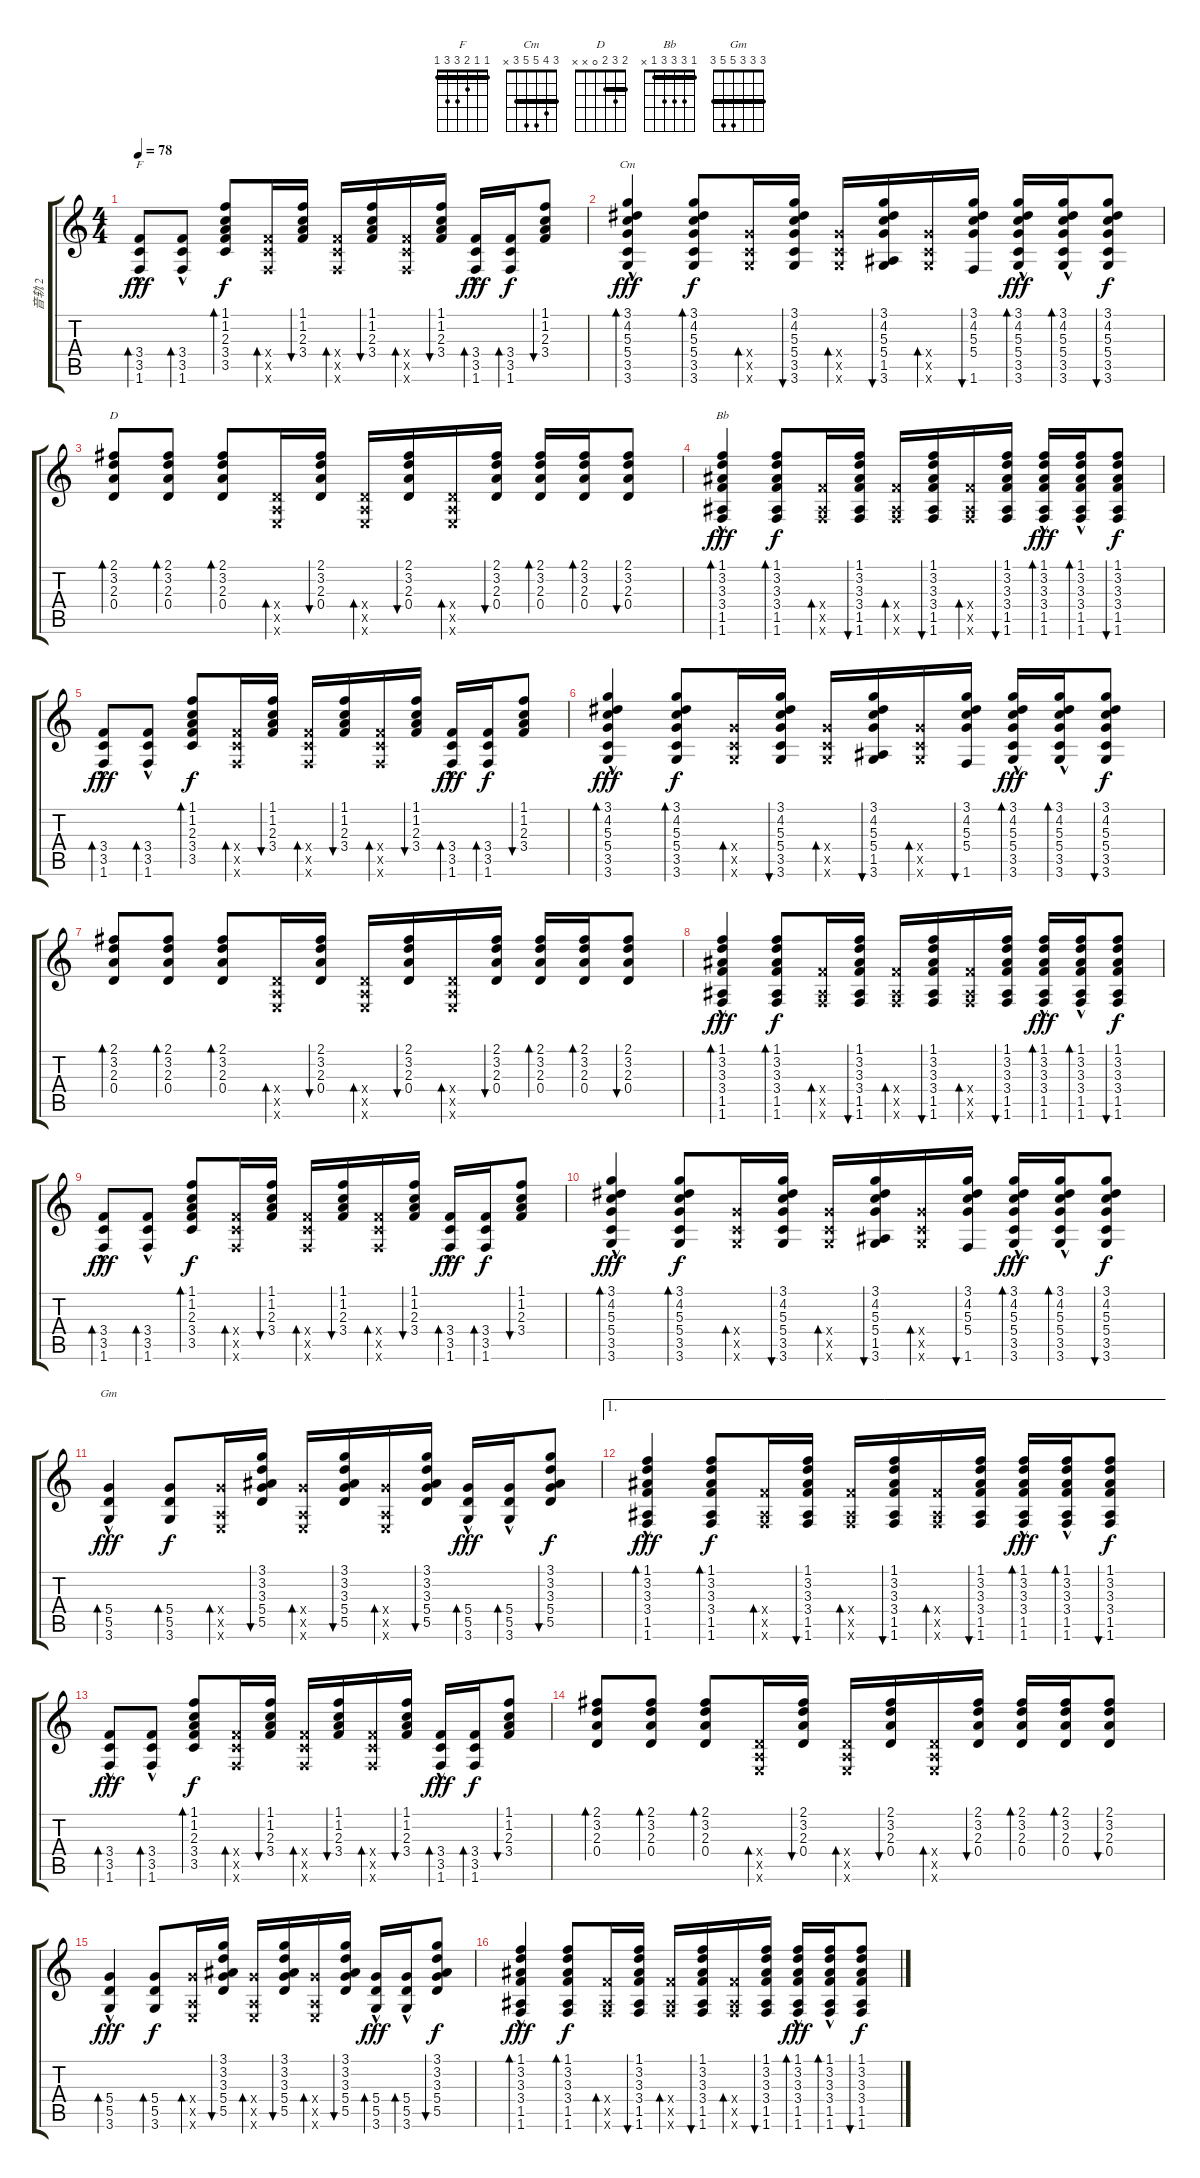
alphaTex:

\track ("音轨 2" "音轨 2") {instrument acousticguitarsteel}
\staff {score tabs}
\tuning (E4 B3 G3 D3 A2 E2) {hide}
\chord ("F" 1 1 2 3 3 1) {barre 1}
\chord ("Cm" 3 4 5 5 3 x) {barre 3}
\chord ("D" 2 3 2 0 x x) {barre 2}
\chord ("Bb" 1 3 3 3 1 x) {barre 1}
\chord ("Gm" 3 3 3 5 5 3) {barre 3}
\ts (4 4)
\tempo 78
\clef g2
\ks c
(3.4 3.5 1.6{hac}).8{bd 60 ch "F" dy fff} (3.4 3.5 1.6{hac}).8{bd 60} (1.1 1.2 2.3 3.4 3.5).8{bd 60 dy f} (3.4{x} 3.5{x} 1.6{x}).16{bd 60} (1.1 1.2 2.3 3.4).16{bu 60} (3.4{x} 3.5{x} 1.6{x}).16{bd 60} (1.1 1.2 2.3 3.4).16{bu 60} (3.4{x} 3.5{x} 1.6{x}).16{bd 60} (1.1 1.2 2.3 3.4).16{bu 60} (3.4 3.5 1.6{hac}).16{bd 60 dy fff} (3.4 3.5 1.6).16{bd 60 dy f} (1.1 1.2 2.3 3.4).8{bu 60} |
(3.1 4.2 5.3 5.4 3.5 3.6{hac}).4{bd 60 ch "Cm" dy fff} (3.1 4.2 5.3 5.4 3.5 3.6).8{bd 60 dy f} (5.4{x} 3.5{x} 3.6{x}).16{bd 60} (3.1 4.2 5.3 5.4 3.5 3.6).16{bu 60} (5.4{x} 3.5{x} 3.6{x}).16{bd 60} (3.1 4.2 5.3 5.4 1.5 3.6).16{bu 60} (5.4{x} 3.5{x} 3.6{x}).16{bd 60} (3.1 4.2 5.3 5.4 1.6).16{bu 60} (3.1 4.2 5.3 5.4 3.5 3.6{hac}).16{bd 60 dy fff} (3.1 4.2 5.3 5.4 3.5 3.6{hac}).16{bd 60} (3.1 4.2 5.3 5.4 3.5 3.6).8{bu 60 dy f} |
(2.1 3.2 2.3 0.4).8{bd 60 ch "D"} (2.1 3.2 2.3 0.4).8{bd 60} (2.1 3.2 2.3 0.4).8{bd 60} (0.4{x} 0.5{x} 0.6{x}).16{bd 60} (2.1 3.2 2.3 0.4).16{bu 60} (0.4{x} 0.5{x} 0.6{x}).16{bd 60} (2.1 3.2 2.3 0.4).16{bu 60} (0.4{x} 0.5{x} 0.6{x}).16{bd 60} (2.1 3.2 2.3 0.4).16{bu 60} (2.1 3.2 2.3 0.4).16{bd 60} (2.1 3.2 2.3 0.4).16{bd 60} (2.1 3.2 2.3 0.4).8{bu 60} |
(1.1 3.2 3.3 3.4 1.5 1.6{hac}).4{bd 60 ch "Bb" dy fff} (1.1 3.2 3.3 3.4 1.5 1.6).8{bd 60 dy f} (3.4{x} 1.5{x} 1.6{x}).16{bd 60} (1.1 3.2 3.3 3.4 1.5 1.6).16{bu 60} (3.4{x} 1.5{x} 1.6{x}).16{bd 60} (1.1 3.2 3.3 3.4 1.5 1.6).16{bu 60} (3.4{x} 1.5{x} 1.6{x}).16{bd 60} (1.1 3.2 3.3 3.4 1.5 1.6).16{bu 60} (1.1 3.2 3.3 3.4 1.5 1.6{hac}).16{bd 60 dy fff} (1.1 3.2 3.3 3.4 1.5 1.6{hac}).16{bd 60} (1.1 3.2 3.3 3.4 1.5 1.6).8{bu 60 dy f} |
(3.4 3.5 1.6{hac}).8{bd 60 dy fff} (3.4 3.5 1.6{hac}).8{bd 60} (1.1 1.2 2.3 3.4 3.5).8{bd 60 dy f} (3.4{x} 3.5{x} 1.6{x}).16{bd 60} (1.1 1.2 2.3 3.4).16{bu 60} (3.4{x} 3.5{x} 1.6{x}).16{bd 60} (1.1 1.2 2.3 3.4).16{bu 60} (3.4{x} 3.5{x} 1.6{x}).16{bd 60} (1.1 1.2 2.3 3.4).16{bu 60} (3.4 3.5 1.6{hac}).16{bd 60 dy fff} (3.4 3.5 1.6).16{bd 60 dy f} (1.1 1.2 2.3 3.4).8{bu 60} |
(3.1 4.2 5.3 5.4 3.5 3.6{hac}).4{bd 60 dy fff} (3.1 4.2 5.3 5.4 3.5 3.6).8{bd 60 dy f} (5.4{x} 3.5{x} 3.6{x}).16{bd 60} (3.1 4.2 5.3 5.4 3.5 3.6).16{bu 60} (5.4{x} 3.5{x} 3.6{x}).16{bd 60} (3.1 4.2 5.3 5.4 1.5 3.6).16{bu 60} (5.4{x} 3.5{x} 3.6{x}).16{bd 60} (3.1 4.2 5.3 5.4 1.6).16{bu 60} (3.1 4.2 5.3 5.4 3.5 3.6{hac}).16{bd 60 dy fff} (3.1 4.2 5.3 5.4 3.5 3.6{hac}).16{bd 60} (3.1 4.2 5.3 5.4 3.5 3.6).8{bu 60 dy f} |
(2.1 3.2 2.3 0.4).8{bd 60} (2.1 3.2 2.3 0.4).8{bd 60} (2.1 3.2 2.3 0.4).8{bd 60} (0.4{x} 0.5{x} 0.6{x}).16{bd 60} (2.1 3.2 2.3 0.4).16{bu 60} (0.4{x} 0.5{x} 0.6{x}).16{bd 60} (2.1 3.2 2.3 0.4).16{bu 60} (0.4{x} 0.5{x} 0.6{x}).16{bd 60} (2.1 3.2 2.3 0.4).16{bu 60} (2.1 3.2 2.3 0.4).16{bd 60} (2.1 3.2 2.3 0.4).16{bd 60} (2.1 3.2 2.3 0.4).8{bu 60} |
(1.1 3.2 3.3 3.4 1.5 1.6{hac}).4{bd 60 dy fff} (1.1 3.2 3.3 3.4 1.5 1.6).8{bd 60 dy f} (3.4{x} 1.5{x} 1.6{x}).16{bd 60} (1.1 3.2 3.3 3.4 1.5 1.6).16{bu 60} (3.4{x} 1.5{x} 1.6{x}).16{bd 60} (1.1 3.2 3.3 3.4 1.5 1.6).16{bu 60} (3.4{x} 1.5{x} 1.6{x}).16{bd 60} (1.1 3.2 3.3 3.4 1.5 1.6).16{bu 60} (1.1 3.2 3.3 3.4 1.5 1.6{hac}).16{bd 60 dy fff} (1.1 3.2 3.3 3.4 1.5 1.6{hac}).16{bd 60} (1.1 3.2 3.3 3.4 1.5 1.6).8{bu 60 dy f} |
(3.4 3.5 1.6{hac}).8{bd 60 dy fff} (3.4 3.5 1.6{hac}).8{bd 60} (1.1 1.2 2.3 3.4 3.5).8{bd 60 dy f} (3.4{x} 3.5{x} 1.6{x}).16{bd 60} (1.1 1.2 2.3 3.4).16{bu 60} (3.4{x} 3.5{x} 1.6{x}).16{bd 60} (1.1 1.2 2.3 3.4).16{bu 60} (3.4{x} 3.5{x} 1.6{x}).16{bd 60} (1.1 1.2 2.3 3.4).16{bu 60} (3.4 3.5 1.6{hac}).16{bd 60 dy fff} (3.4 3.5 1.6).16{bd 60 dy f} (1.1 1.2 2.3 3.4).8{bu 60} |
(3.1 4.2 5.3 5.4 3.5 3.6{hac}).4{bd 60 dy fff} (3.1 4.2 5.3 5.4 3.5 3.6).8{bd 60 dy f} (5.4{x} 3.5{x} 3.6{x}).16{bd 60} (3.1 4.2 5.3 5.4 3.5 3.6).16{bu 60} (5.4{x} 3.5{x} 3.6{x}).16{bd 60} (3.1 4.2 5.3 5.4 1.5 3.6).16{bu 60} (5.4{x} 3.5{x} 3.6{x}).16{bd 60} (3.1 4.2 5.3 5.4 1.6).16{bu 60} (3.1 4.2 5.3 5.4 3.5 3.6{hac}).16{bd 60 dy fff} (3.1 4.2 5.3 5.4 3.5 3.6{hac}).16{bd 60} (3.1 4.2 5.3 5.4 3.5 3.6).8{bu 60 dy f} |
(5.4 5.5 3.6{hac}).4{bd 60 ch "Gm" dy fff} (5.4 5.5 3.6).8{bd 60 dy f} (5.4{x} 0.5{x} 0.6{x}).16{bd 60} (3.1 3.2 3.3 5.4 5.5).16{bu 60} (5.4{x} 0.5{x} 0.6{x}).16{bd 60} (3.1 3.2 3.3 5.4 5.5).16{bu 60} (5.4{x} 0.5{x} 0.6{x}).16{bd 60} (3.1 3.2 3.3 5.4 5.5).16{bu 60} (5.4 5.5 3.6{hac}).16{bd 60 dy fff} (5.4 5.5 3.6{hac}).16{bd 60} (3.1 3.2 3.3 5.4 5.5).8{bu 60 dy f} |
\ae 1
(1.1 3.2 3.3 3.4 1.5 1.6{hac}).4{bd 60 dy fff} (1.1 3.2 3.3 3.4 1.5 1.6).8{bd 60 dy f} (3.4{x} 1.5{x} 1.6{x}).16{bd 60} (1.1 3.2 3.3 3.4 1.5 1.6).16{bu 60} (3.4{x} 1.5{x} 1.6{x}).16{bd 60} (1.1 3.2 3.3 3.4 1.5 1.6).16{bu 60} (3.4{x} 1.5{x} 1.6{x}).16{bd 60} (1.1 3.2 3.3 3.4 1.5 1.6).16{bu 60} (1.1 3.2 3.3 3.4 1.5 1.6{hac}).16{bd 60 dy fff} (1.1 3.2 3.3 3.4 1.5 1.6{hac}).16{bd 60} (1.1 3.2 3.3 3.4 1.5 1.6).8{bu 60 dy f} |
(3.4 3.5 1.6{hac}).8{bd 60 dy fff} (3.4 3.5 1.6{hac}).8{bd 60} (1.1 1.2 2.3 3.4 3.5).8{bd 60 dy f} (3.4{x} 3.5{x} 1.6{x}).16{bd 60} (1.1 1.2 2.3 3.4).16{bu 60} (3.4{x} 3.5{x} 1.6{x}).16{bd 60} (1.1 1.2 2.3 3.4).16{bu 60} (3.4{x} 3.5{x} 1.6{x}).16{bd 60} (1.1 1.2 2.3 3.4).16{bu 60} (3.4 3.5 1.6{hac}).16{bd 60 dy fff} (3.4 3.5 1.6).16{bd 60 dy f} (1.1 1.2 2.3 3.4).8{bu 60} |
(2.1 3.2 2.3 0.4).8{bd 60} (2.1 3.2 2.3 0.4).8{bd 60} (2.1 3.2 2.3 0.4).8{bd 60} (0.4{x} 0.5{x} 0.6{x}).16{bd 60} (2.1 3.2 2.3 0.4).16{bu 60} (0.4{x} 0.5{x} 0.6{x}).16{bd 60} (2.1 3.2 2.3 0.4).16{bu 60} (0.4{x} 0.5{x} 0.6{x}).16{bd 60} (2.1 3.2 2.3 0.4).16{bu 60} (2.1 3.2 2.3 0.4).16{bd 60} (2.1 3.2 2.3 0.4).16{bd 60} (2.1 3.2 2.3 0.4).8{bu 60} |
(5.4 5.5 3.6{hac}).4{bd 60 dy fff} (5.4 5.5 3.6).8{bd 60 dy f} (5.4{x} 0.5{x} 0.6{x}).16{bd 60} (3.1 3.2 3.3 5.4 5.5).16{bu 60} (5.4{x} 0.5{x} 0.6{x}).16{bd 60} (3.1 3.2 3.3 5.4 5.5).16{bu 60} (5.4{x} 0.5{x} 0.6{x}).16{bd 60} (3.1 3.2 3.3 5.4 5.5).16{bu 60} (5.4 5.5 3.6{hac}).16{bd 60 dy fff} (5.4 5.5 3.6{hac}).16{bd 60} (3.1 3.2 3.3 5.4 5.5).8{bu 60 dy f} |
(1.1 3.2 3.3 3.4 1.5 1.6{hac}).4{bd 60 dy fff} (1.1 3.2 3.3 3.4 1.5 1.6).8{bd 60 dy f} (3.4{x} 1.5{x} 1.6{x}).16{bd 60} (1.1 3.2 3.3 3.4 1.5 1.6).16{bu 60} (3.4{x} 1.5{x} 1.6{x}).16{bd 60} (1.1 3.2 3.3 3.4 1.5 1.6).16{bu 60} (3.4{x} 1.5{x} 1.6{x}).16{bd 60} (1.1 3.2 3.3 3.4 1.5 1.6).16{bu 60} (1.1 3.2 3.3 3.4 1.5 1.6{hac}).16{bd 60 dy fff} (1.1 3.2 3.3 3.4 1.5 1.6{hac}).16{bd 60} (1.1 3.2 3.3 3.4 1.5 1.6).8{bu 60 dy f}
